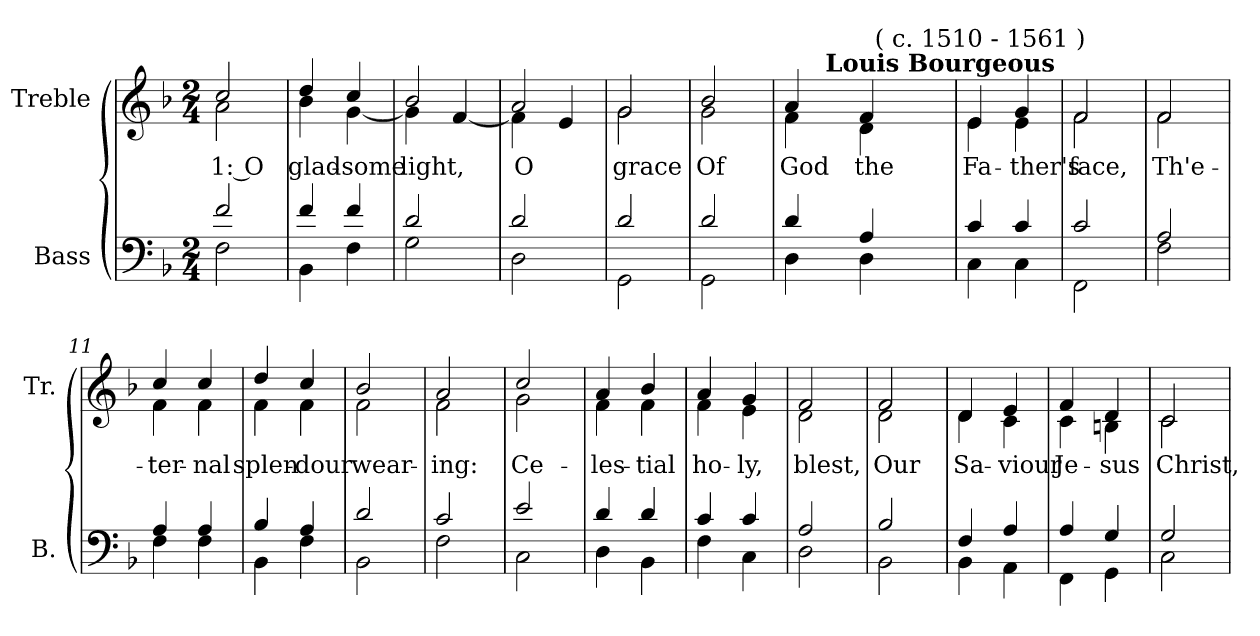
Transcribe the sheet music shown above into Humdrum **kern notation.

**kern	**kern	**text
*part2	*part1	*part1
*staff2	*staff1	*staff1
*I"Bass	*I"Treble	*
*I'B.	*I'Tr.	*
!!LO:PB:g=z
*clefF4	*clefG2	*
*k[b-]	*k[b-]	*
*F:	*F:	*
*M2/4	*M2/4	*
*MM100	*MM100	*
=1	=1	=1
*^	*	*
!	!	!LO:TX:a:B:t=Editor&colon; John Henry Fowler	!
!	!	!LO:TX:a:t=( Revision&colon; 08 - 18 - 2007 )	!
!	!	!LO:TX:a:B:t=Moderato	!
!	!	!	!LO:LY:b:color=#000000
*	*	*^	*
2fi/	2Fi\	2cci/	2ai\	1: O
=2	=2	=2	=2	=2
!	!	!	!	!LO:LY:b:color=#000000
4fi/	4BB-i\	4ddi/	4b-i\	glad-
!	!	!	!	!LO:LY:b:color=#000000
4fi/	4Fi\	4cci/	[4gi\	-some
=3	=3	=3	=3	=3
!	!	!	!	!LO:LY:b:color=#000000
2di/	2Gi\	2b-i/	4gi\]	light,
.	.	.	[4fi/	.
=4	=4	=4	=4	=4
!	!	!	!	!LO:LY:b:color=#000000
2di/	2Di\	2ai/	4fi\]	O
.	.	.	4ei/	.
=5	=5	=5	=5	=5
!	!	!	!	!LO:LY:b:color=#000000
2di/	2GGi\	2gi/	2gi\	grace
=6	=6	=6	=6	=6
!	!	!	!	!LO:LY:b:color=#000000
2di/	2GGi\	2b-i/	2gi\	Of
*	*	*v	*v	*
=7	=7	=7	=7
*	*	*^	*
!	!	!	!	!LO:LY:b:color=#000000
*	*	*^	*^	*
4di/	4Di\	4ai/	4fi\	16ryy	4ryy	God
.	.	.	.	32ryy	.	.
.	.	.	.	128ryy	.	.
.	.	.	.	1024ryy	.	.
!	!	!	!	!LO:TX:a:B:t=Louis Bourgeous	!	!
.	.	.	.	4ryy	.	.
!	!	!	!	!	!	!LO:LY:b:color=#000000
4Ai/	4Di\	4fi/	4di\	.	32ryy	the
.	.	.	.	.	512ryy	.
!	!	!	!	!	!LO:TX:a:t=( c. 1510 - 1561 )	!
.	.	.	.	.	8ryy	.
.	.	.	.	8ryy	.	.
.	.	.	.	.	16ryy	.
.	.	.	.	.	64...ryy	.
.	.	.	.	64ryy	.	.
.	.	.	.	256..ryy	.	.
*	*	*v	*v	*v	*v	*
=8	=8	=8	=8
*	*	*^	*
*	*	*	*^	*
*	*	*	*	*^	*
!	!	!	!	!	!	!LO:LY:b:color=#000000
*	*	*	*v	*v	*v	*
4ci/	4Ci\	4ei/	4ei\	Fa-
!	!	!	!	!LO:LY:b:color=#000000
4ci/	4Ci\	4gi/	4ei\	-ther's
!!LO:LB:g=z	!!
=9	=9	=9	=9	=9
!	!	!	!	!LO:LY:b:color=#000000
2ci/	2FFi\	2fi/	2fi\	face,
=10	=10	=10	=10	=10
!	!	!	!	!LO:LY:b:color=#000000
2Ai/	2Fi\	2fi/	2fi\	Th'e-
=11	=11	=11	=11	=11
!	!	!	!	!LO:LY:b:color=#000000
4Ai/	4Fi\	4cci/	4fi\	-ter-
!	!	!	!	!LO:LY:b:color=#000000
4Ai/	4Fi\	4cci/	4fi\	-nal
=12	=12	=12	=12	=12
!	!	!	!	!LO:LY:b:color=#000000
4B-i/	4BB-i\	4ddi/	4fi\	splen-
!	!	!	!	!LO:LY:b:color=#000000
4Ai/	4Fi\	4cci/	4fi\	-dour
=13	=13	=13	=13	=13
!	!	!	!	!LO:LY:b:color=#000000
2di/	2BB-i\	2b-i/	2fi\	wear-
=14	=14	=14	=14	=14
!	!	!	!	!LO:LY:b:color=#000000
2ci/	2Fi\	2ai/	2fi\	-ing:
=15	=15	=15	=15	=15
!	!	!	!	!LO:LY:b:color=#000000
2ei/	2Ci\	2cci/	2gi\	Ce-
=16	=16	=16	=16	=16
!	!	!	!	!LO:LY:b:color=#000000
4di/	4Di\	4ai/	4fi\	-les-
!	!	!	!	!LO:LY:b:color=#000000
4di/	4BB-i\	4b-i/	4fi\	-tial
!!LO:LB:g=z	!!
=17	=17	=17	=17	=17
!	!	!	!	!LO:LY:b:color=#000000
4ci/	4Fi\	4ai/	4fi\	ho-
!	!	!	!	!LO:LY:b:color=#000000
4ci/	4Ci\	4gi/	4ei\	-ly,
=18	=18	=18	=18	=18
!	!	!	!	!LO:LY:b:color=#000000
2Ai/	2Di\	2fi/	2di\	blest,
=19	=19	=19	=19	=19
!	!	!	!	!LO:LY:b:color=#000000
2B-i/	2BB-i\	2fi/	2di\	Our
=20	=20	=20	=20	=20
!	!	!	!	!LO:LY:b:color=#000000
4Fi/	4BB-i\	4di/	4di\	Sa-
!	!	!	!	!LO:LY:b:color=#000000
4Ai/	4AAi\	4ei/	4ci\	-viour
=21	=21	=21	=21	=21
!	!	!	!	!LO:LY:b:color=#000000
4Ai/	4FFi\	4fi/	4ci\	Je-
!	!	!	!	!LO:LY:b:color=#000000
4Gi/	4GGi\	4di/	4Bni\	-sus
=22	=22	=22	=22	=22
!	!	!	!	!LO:LY:b:color=#000000
2Gi/	2Ci\	2ci/	2ci\	Christ,
*v	*v	*	*	*
*	*v	*v	*
=	=	=
*-	*-	*-
